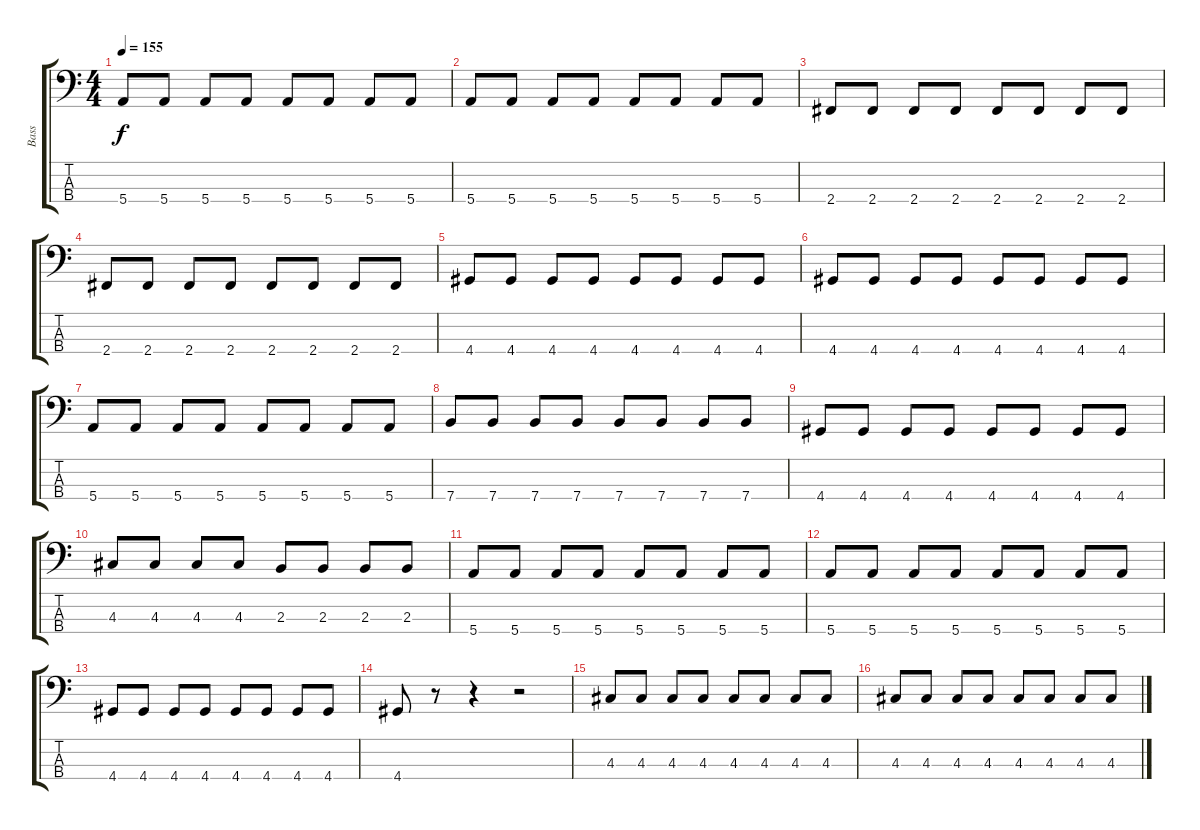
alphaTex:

\track ("Bass" "Bass") {instrument electricbassfinger}
\staff {score tabs}
\tuning (G2 D2 A1 E1) {hide}
\ts (4 4)
\tempo 155
\clef f4
\ks c
5.4.8{dy f} 5.4.8 5.4.8 5.4.8 5.4.8 5.4.8 5.4.8 5.4.8 |
5.4.8 5.4.8 5.4.8 5.4.8 5.4.8 5.4.8 5.4.8 5.4.8 |
2.4.8 2.4.8 2.4.8 2.4.8 2.4.8 2.4.8 2.4.8 2.4.8 |
2.4.8 2.4.8 2.4.8 2.4.8 2.4.8 2.4.8 2.4.8 2.4.8 |
4.4.8 4.4.8 4.4.8 4.4.8 4.4.8 4.4.8 4.4.8 4.4.8 |
4.4.8 4.4.8 4.4.8 4.4.8 4.4.8 4.4.8 4.4.8 4.4.8 |
5.4.8 5.4.8 5.4.8 5.4.8 5.4.8 5.4.8 5.4.8 5.4.8 |
7.4.8 7.4.8 7.4.8 7.4.8 7.4.8 7.4.8 7.4.8 7.4.8 |
4.4.8 4.4.8 4.4.8 4.4.8 4.4.8 4.4.8 4.4.8 4.4.8 |
4.3.8 4.3.8 4.3.8 4.3.8 2.3.8 2.3.8 2.3.8 2.3.8 |
5.4.8 5.4.8 5.4.8 5.4.8 5.4.8 5.4.8 5.4.8 5.4.8 |
5.4.8 5.4.8 5.4.8 5.4.8 5.4.8 5.4.8 5.4.8 5.4.8 |
4.4.8 4.4.8 4.4.8 4.4.8 4.4.8 4.4.8 4.4.8 4.4.8 |
4.4.8 r.8 r.4 r.2 |
4.3.8 4.3.8 4.3.8 4.3.8 4.3.8 4.3.8 4.3.8 4.3.8 |
4.3.8 4.3.8 4.3.8 4.3.8 4.3.8 4.3.8 4.3.8 4.3.8
